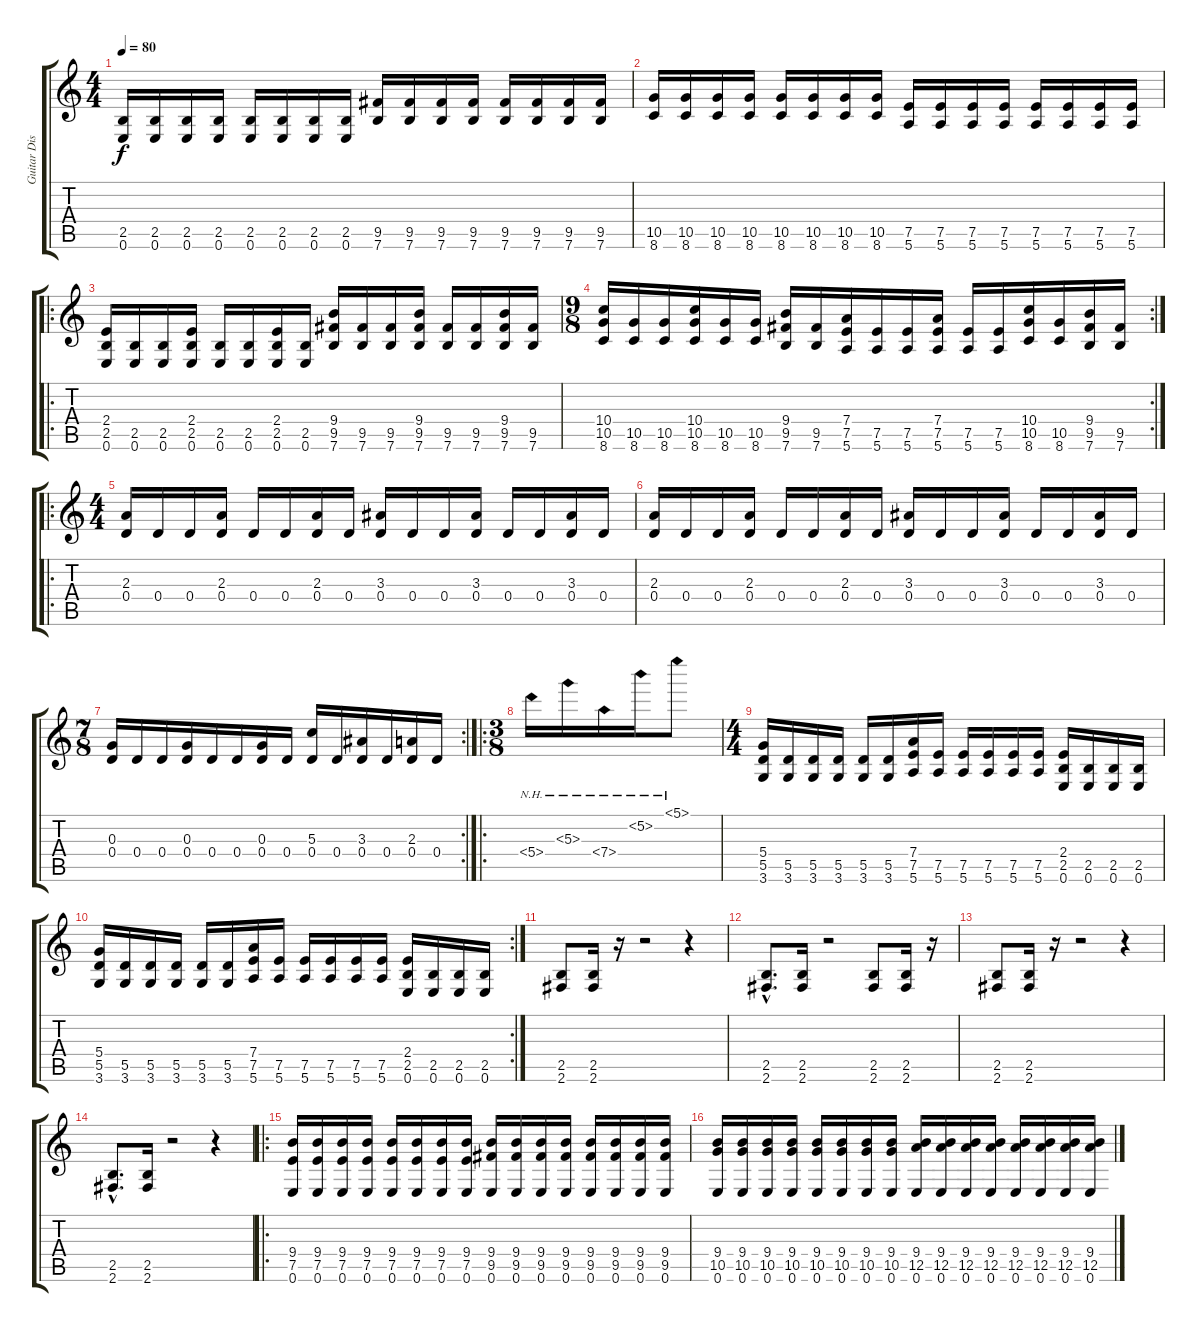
\track ("Guitar Dist." "Guitar Dis") {instrument distortionguitar}
\staff {score tabs}
\tuning (E4 B3 G3 D3 A2 E2) {hide}
\ts (4 4)
\tempo 80
\clef g2
\ks c
(2.5 0.6).16{dy f} (2.5 0.6).16 (2.5 0.6).16 (2.5 0.6).16 (2.5 0.6).16 (2.5 0.6).16 (2.5 0.6).16 (2.5 0.6).16 (9.5 7.6).16 (9.5 7.6).16 (9.5 7.6).16 (9.5 7.6).16 (9.5 7.6).16 (9.5 7.6).16 (9.5 7.6).16 (9.5 7.6).16 |
(10.5 8.6).16 (10.5 8.6).16 (10.5 8.6).16 (10.5 8.6).16 (10.5 8.6).16 (10.5 8.6).16 (10.5 8.6).16 (10.5 8.6).16 (7.5 5.6).16 (7.5 5.6).16 (7.5 5.6).16 (7.5 5.6).16 (7.5 5.6).16 (7.5 5.6).16 (7.5 5.6).16 (7.5 5.6).16 |
\ro
(2.4 2.5 0.6).16 (2.5 0.6).16 (2.5 0.6).16 (2.4 2.5 0.6).16 (2.5 0.6).16 (2.5 0.6).16 (2.4 2.5 0.6).16 (2.5 0.6).16 (9.4 9.5 7.6).16 (9.5 7.6).16 (9.5 7.6).16 (9.4 9.5 7.6).16 (9.5 7.6).16 (9.5 7.6).16 (9.4 9.5 7.6).16 (9.5 7.6).16 |
\rc 2
\ts (9 8)
(10.4 10.5 8.6).16 (10.5 8.6).16 (10.5 8.6).16 (10.4 10.5 8.6).16 (10.5 8.6).16 (10.5 8.6).16 (9.4 9.5 7.6).16 (9.5 7.6).16 (7.4 7.5 5.6).16 (7.5 5.6).16 (7.5 5.6).16 (7.4 7.5 5.6).16 (7.5 5.6).16 (7.5 5.6).16 (10.4 10.5 8.6).16 (10.5 8.6).16 (9.4 9.5 7.6).16 (9.5 7.6).16 |
\ro
\ts (4 4)
(2.3 0.4).16 0.4.16 0.4.16 (2.3 0.4).16 0.4.16 0.4.16 (2.3 0.4).16 0.4.16 (3.3 0.4).16 0.4.16 0.4.16 (3.3 0.4).16 0.4.16 0.4.16 (3.3 0.4).16 0.4.16 |
(2.3 0.4).16 0.4.16 0.4.16 (2.3 0.4).16 0.4.16 0.4.16 (2.3 0.4).16 0.4.16 (3.3 0.4).16 0.4.16 0.4.16 (3.3 0.4).16 0.4.16 0.4.16 (3.3 0.4).16 0.4.16 |
\rc 2
\ts (7 8)
(0.3 0.4).16 0.4.16 0.4.16 (0.3 0.4).16 0.4.16 0.4.16 (0.3 0.4).16 0.4.16 (5.3 0.4).16 0.4.16 (3.3 0.4).16 0.4.16 (2.3 0.4).16 0.4.16 |
\ro
\ts (3 8)
5.4{nh}.16 5.3{nh}.16 7.4{nh}.16 5.2{nh}.16 5.1{nh}.8 |
\ts (4 4)
(5.4 5.5 3.6).16 (5.5 3.6).16 (5.5 3.6).16 (5.5 3.6).16 (5.5 3.6).16 (5.5 3.6).16 (7.4 7.5 5.6).16 (7.5 5.6).16 (7.5 5.6).16 (7.5 5.6).16 (7.5 5.6).16 (7.5 5.6).16 (2.4 2.5 0.6).16 (2.5 0.6).16 (2.5 0.6).16 (2.5 0.6).16 |
\rc 2
(5.4 5.5 3.6).16 (5.5 3.6).16 (5.5 3.6).16 (5.5 3.6).16 (5.5 3.6).16 (5.5 3.6).16 (7.4 7.5 5.6).16 (7.5 5.6).16 (7.5 5.6).16 (7.5 5.6).16 (7.5 5.6).16 (7.5 5.6).16 (2.4 2.5 0.6).16 (2.5 0.6).16 (2.5 0.6).16 (2.5 0.6).16 |
(2.5 2.6).8 (2.5 2.6).16 r.16 r.2 r.4 |
(2.5{hac} 2.6{hac}).8{d} (2.5 2.6).16 r.2 (2.5 2.6).8 (2.5 2.6).16 r.16 |
(2.5 2.6).8 (2.5 2.6).16 r.16 r.2 r.4 |
(2.5{hac} 2.6{hac}).8{d} (2.5 2.6).16 r.2 r.4 |
\ro
(9.4 7.5 0.6).16 (9.4 7.5 0.6).16 (9.4 7.5 0.6).16 (9.4 7.5 0.6).16 (9.4 7.5 0.6).16 (9.4 7.5 0.6).16 (9.4 7.5 0.6).16 (9.4 7.5 0.6).16 (9.4 9.5 0.6).16 (9.4 9.5 0.6).16 (9.4 9.5 0.6).16 (9.4 9.5 0.6).16 (9.4 9.5 0.6).16 (9.4 9.5 0.6).16 (9.4 9.5 0.6).16 (9.4 9.5 0.6).16 |
(9.4 10.5 0.6).16 (9.4 10.5 0.6).16 (9.4 10.5 0.6).16 (9.4 10.5 0.6).16 (9.4 10.5 0.6).16 (9.4 10.5 0.6).16 (9.4 10.5 0.6).16 (9.4 10.5 0.6).16 (9.4 12.5 0.6).16 (9.4 12.5 0.6).16 (9.4 12.5 0.6).16 (9.4 12.5 0.6).16 (9.4 12.5 0.6).16 (9.4 12.5 0.6).16 (9.4 12.5 0.6).16 (9.4 12.5 0.6).16
